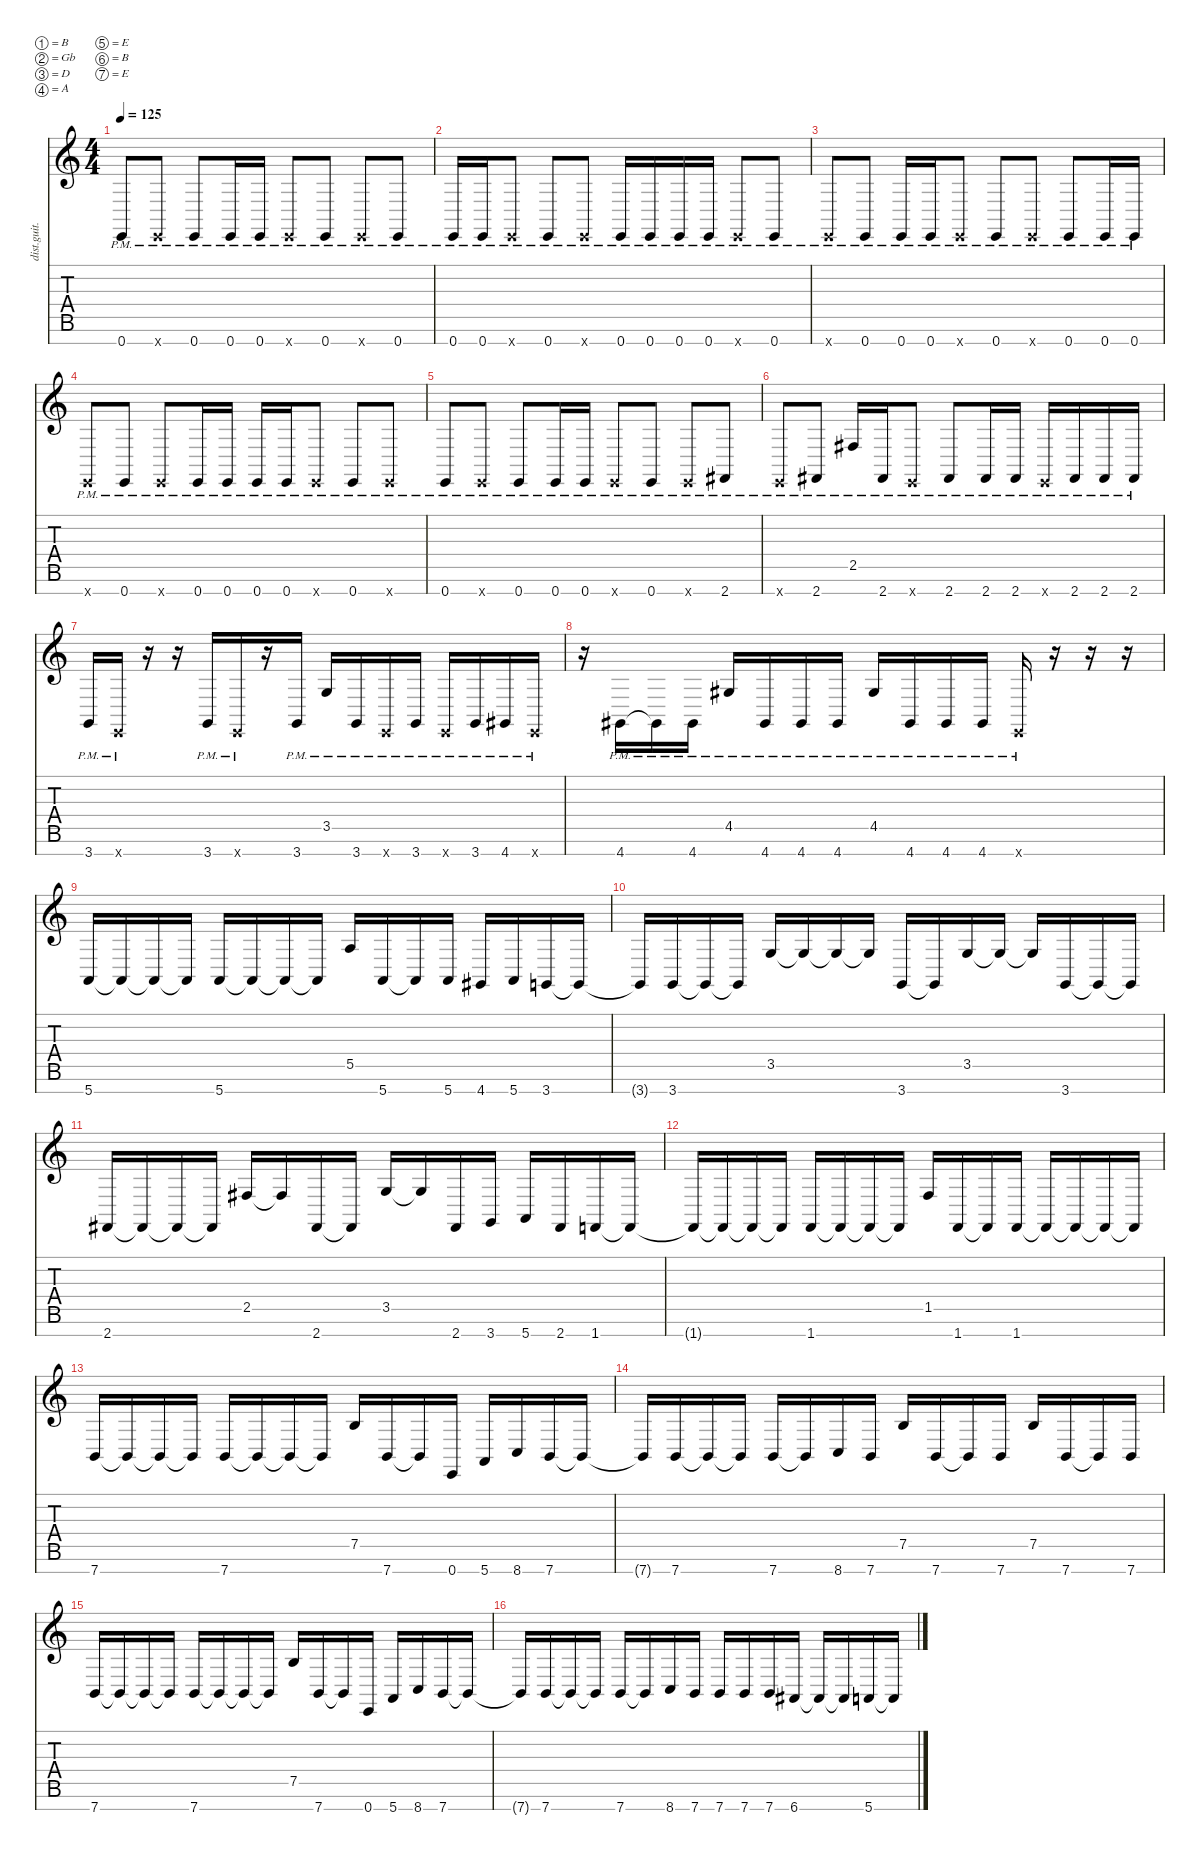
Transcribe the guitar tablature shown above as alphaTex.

\defaultSystemsLayout 4
\hideDynamics
\bracketExtendMode nobrackets
\otherSystemsTrackNameOrientation horizontal
\track ("riff" "dist.guit.") {instrument distortionguitar}
\staff {score tabs}
\tuning (B3 Gb3 D3 A2 E2 B1 E1)
\ts (4 4)
\tempo 125
\clef g2
\ks c
0.7{pm}.8{dy mf beam Up} 0.7{pm x}.8{beam Up} 0.7{pm}.8{beam Up} 0.7{pm}.16{beam Up} 0.7{pm}.16{beam Up} 0.7{pm x}.8{beam Up} 0.7{pm}.8{beam Up} 0.7{pm x}.8{beam Up} 0.7{pm}.8{beam Up} |
0.7{pm}.16{beam Up} 0.7{pm}.16{beam Up} 0.7{pm x}.8{beam Up} 0.7{pm}.8{beam Up} 0.7{pm x}.8{beam Up} 0.7{pm}.16{beam Up} 0.7{pm}.16{beam Up} 0.7{pm}.16{beam Up} 0.7{pm}.16{beam Up} 0.7{pm x}.8{beam Up} 0.7{pm}.8{beam Up} |
0.7{pm x}.8{beam Up} 0.7{pm}.8{beam Up} 0.7{pm}.16{beam Up} 0.7{pm}.16{beam Up} 0.7{pm x}.8{beam Up} 0.7{pm}.8{beam Up} 0.7{pm x}.8{beam Up} 0.7{pm}.8{beam Up} 0.7{pm}.16{beam Up} 0.7{pm}.16{beam Up} |
0.7{pm x}.8{beam Up} 0.7{pm}.8{beam Up} 0.7{pm x}.8{beam Up} 0.7{pm}.16{beam Up} 0.7{pm}.16{beam Up} 0.7{pm}.16{beam Up} 0.7{pm}.16{beam Up} 0.7{pm x}.8{beam Up} 0.7{pm}.8{beam Up} 0.7{pm x}.8{beam Up} |
0.7{pm}.8{beam Up} 0.7{pm x}.8{beam Up} 0.7{pm}.8{beam Up} 0.7{pm}.16{beam Up} 0.7{pm}.16{beam Up} 0.7{pm x}.8{beam Up} 0.7{pm}.8{beam Up} 0.7{pm x}.8{beam Up} 2.7{pm acc #}.8{beam Up} |
0.7{pm x}.8{beam Up} 2.7{pm acc #}.8{beam Up} 2.5{pm acc #}.16{beam Up} 2.7{pm acc #}.16{beam Up} 0.7{pm x}.8{beam Up} 2.7{pm acc #}.8{beam Up} 2.7{pm acc #}.16{beam Up} 2.7{pm acc #}.16{beam Up} 0.7{pm x}.16{beam Up} 2.7{pm acc #}.16{beam Up} 2.7{pm acc #}.16{beam Up} 2.7{pm acc #}.16{beam Up} |
3.7{pm}.16{beam Up} 0.7{pm x}.16{beam Up} r.16{beam Up} r.16{beam Up} 3.7{pm}.16{beam Up} 0.7{pm x}.16{beam Up} r.16{beam Up} 3.7{pm}.16{beam Up} 3.5{pm}.16{beam Up} 3.7{pm}.16{beam Up} 0.7{pm x}.16{beam Up} 3.7{pm}.16{beam Up} 0.7{pm x}.16{beam Up} 3.7{pm}.16{beam Up} 4.7{pm acc #}.16{beam Up} 0.7{pm x}.16{beam Up} |
r.16{beam Down} 4.7{pm acc #}.16{beam Up} 4.7{pm t acc #}.16{beam Up} 4.7{pm acc #}.16{beam Up} 4.5{pm acc #}.16{beam Up} 4.7{pm acc #}.16{beam Up} 4.7{pm acc #}.16{beam Up} 4.7{pm acc #}.16{beam Up} 4.5{pm acc #}.16{beam Up} 4.7{pm acc #}.16{beam Up} 4.7{pm acc #}.16{beam Up} 4.7{pm acc #}.16{beam Up} 0.7{pm x}.16{beam Up} r.16{beam Up} r.16{beam Up} r.16{beam Up} |
5.7.16{beam Up} 5.7{t}.16{beam Up} 5.7{t}.16{beam Up} 5.7{t}.16{beam Up} 5.7.16{beam Up} 5.7{t}.16{beam Up} 5.7{t}.16{beam Up} 5.7{t}.16{beam Up} 5.5.16{beam Up} 5.7.16{beam Up} 5.7{t}.16{beam Up} 5.7.16{beam Up} 4.7{acc #}.16{beam Up} 5.7.16{beam Up} 3.7.16{beam Up} 3.7{t}.16{beam Up} |
3.7{t}.16{beam Up} 3.7.16{beam Up} 3.7{t}.16{beam Up} 3.7{t}.16{beam Up} 3.5.16{beam Up} 3.5{t}.16{beam Up} 3.5{t}.16{beam Up} 3.5{t}.16{beam Up} 3.7.16{beam Up} 3.7{t}.16{beam Up} 3.5.16{beam Up} 3.5{t}.16{beam Up} 3.5{t}.16{beam Up} 3.7.16{beam Up} 3.7{t}.16{beam Up} 3.7{t}.16{beam Up} |
2.7{acc #}.16{beam Up} 2.7{t acc #}.16{beam Up} 2.7{t acc #}.16{beam Up} 2.7{t acc #}.16{beam Up} 2.5{acc #}.16{beam Up} 2.5{t acc #}.16{beam Up} 2.7{acc #}.16{beam Up} 2.7{t acc #}.16{beam Up} 3.5.16{beam Up} 3.5{t}.16{beam Up} 2.7{acc #}.16{beam Up} 3.7.16{beam Up} 5.7.16{beam Up} 2.7{acc #}.16{beam Up} 1.7.16{beam Up} 1.7{t}.16{beam Up} |
1.7{t}.16{beam Up} 1.7{t}.16{beam Up} 1.7{t}.16{beam Up} 1.7{t}.16{beam Up} 1.7.16{beam Up} 1.7{t}.16{beam Up} 1.7{t}.16{beam Up} 1.7{t}.16{beam Up} 1.5.16{beam Up} 1.7.16{beam Up} 1.7{t}.16{beam Up} 1.7.16{beam Up} 1.7{t}.16{beam Up} 1.7{t}.16{beam Up} 1.7{t}.16{beam Up} 1.7{t}.16{beam Up} |
7.7.16{beam Up} 7.7{t}.16{beam Up} 7.7{t}.16{beam Up} 7.7{t}.16{beam Up} 7.7.16{beam Up} 7.7{t}.16{beam Up} 7.7{t}.16{beam Up} 7.7{t}.16{beam Up} 7.5.16{beam Up} 7.7.16{beam Up} 7.7{t}.16{beam Up} 0.7.16{beam Up} 5.7.16{beam Up} 8.7.16{beam Up} 7.7.16{beam Up} 7.7{t}.16{beam Up} |
7.7{t}.16{beam Up} 7.7.16{beam Up} 7.7{t}.16{beam Up} 7.7{t}.16{beam Up} 7.7.16{beam Up} 7.7{t}.16{beam Up} 8.7.16{beam Up} 7.7.16{beam Up} 7.5.16{beam Up} 7.7.16{beam Up} 7.7{t}.16{beam Up} 7.7.16{beam Up} 7.5.16{beam Up} 7.7.16{beam Up} 7.7{t}.16{beam Up} 7.7.16{beam Up} |
7.7.16{beam Up} 7.7{t}.16{beam Up} 7.7{t}.16{beam Up} 7.7{t}.16{beam Up} 7.7.16{beam Up} 7.7{t}.16{beam Up} 7.7{t}.16{beam Up} 7.7{t}.16{beam Up} 7.5.16{beam Up} 7.7.16{beam Up} 7.7{t}.16{beam Up} 0.7.16{beam Up} 5.7.16{beam Up} 8.7.16{beam Up} 7.7.16{beam Up} 7.7{t}.16{beam Up} |
7.7{t}.16{beam Up} 7.7.16{beam Up} 7.7{t}.16{beam Up} 7.7{t}.16{beam Up} 7.7.16{beam Up} 7.7{t}.16{beam Up} 8.7.16{beam Up} 7.7.16{beam Up} 7.7.16{beam Up} 7.7.16{beam Up} 7.7.16{beam Up} 6.7{acc #}.16{beam Up} 6.7{t acc #}.16{beam Up} 6.7{t acc #}.16{beam Up} 5.7.16{beam Up} 5.7{t}.16{beam Up}
